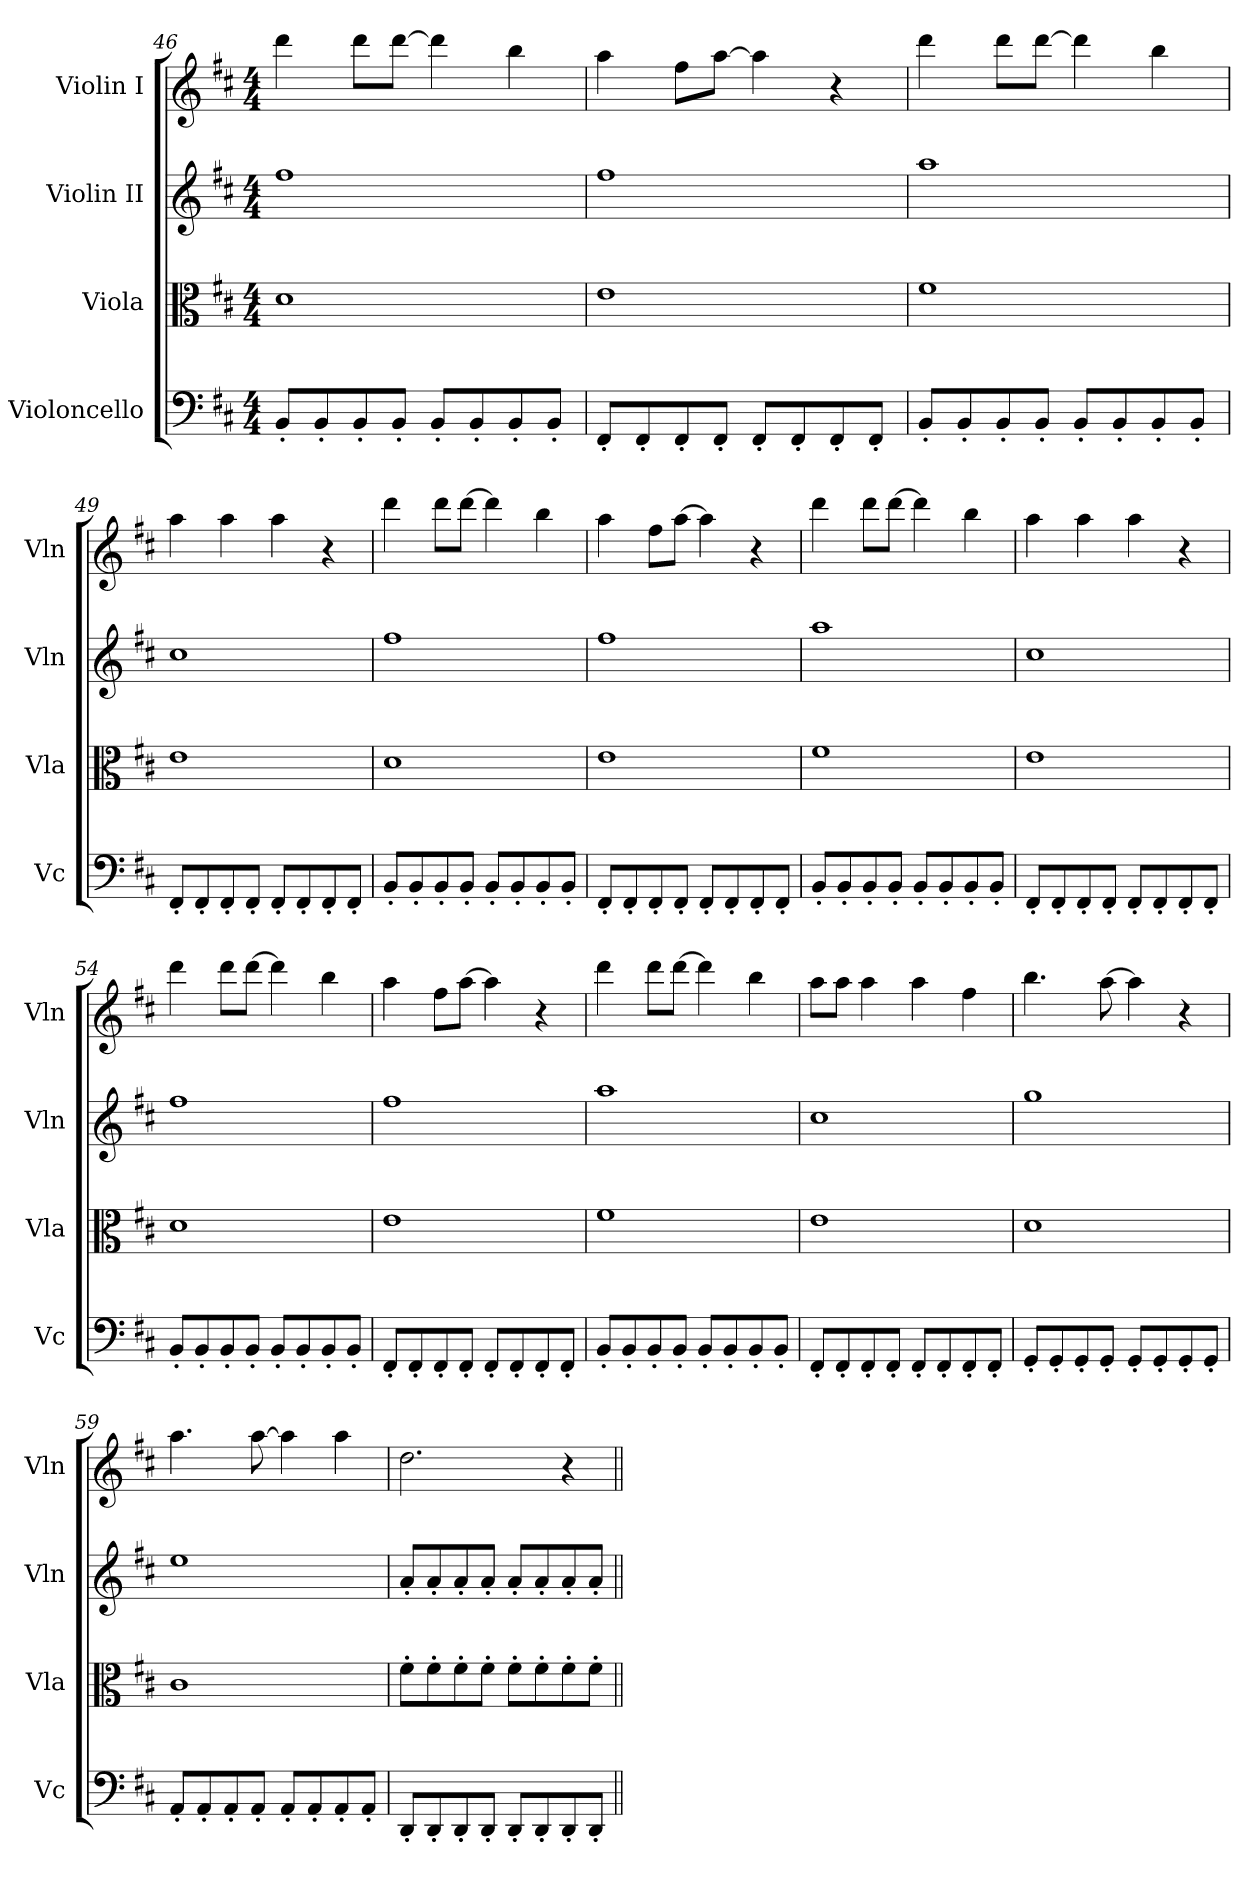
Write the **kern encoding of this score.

**kern	**kern	**kern	**kern
*part4	*part3	*part2	*part1
*staff4	*staff3	*staff2	*staff1
*I"Violoncello	*I"Viola	*I"Violin II	*I"Violin I
*I'Vc	*I'Vla	*I'Vln	*I'Vln
*clefF4	*clefC3	*clefG2	*clefG2
*k[f#c#]	*k[f#c#]	*k[f#c#]	*k[f#c#]
*M4/4	*M4/4	*M4/4	*M4/4
=46	=46	=46	=46
8BB'/L	1d	1ff#	4ddd\
8BB'/	.	.	.
8BB'/	.	.	8ddd\L
8BB'/J	.	.	[8ddd\J
8BB'/L	.	.	4ddd\]
8BB'/	.	.	.
8BB'/	.	.	4bb\
8BB'/J	.	.	.
=47	=47	=47	=47
8FF#'/L	1e	1ff#	4aa\
8FF#'/	.	.	.
8FF#'/	.	.	8ff#\L
8FF#'/J	.	.	[8aa\J
8FF#'/L	.	.	4aa\]
8FF#'/	.	.	.
8FF#'/	.	.	4r
8FF#'/J	.	.	.
=48	=48	=48	=48
8BB'/L	1f#	1aa	4ddd\
8BB'/	.	.	.
8BB'/	.	.	8ddd\L
8BB'/J	.	.	[8ddd\J
8BB'/L	.	.	4ddd\]
8BB'/	.	.	.
8BB'/	.	.	4bb\
8BB'/J	.	.	.
=49	=49	=49	=49
8FF#'/L	1e	1cc#	4aa\
8FF#'/	.	.	.
8FF#'/	.	.	4aa\
8FF#'/J	.	.	.
8FF#'/L	.	.	4aa\
8FF#'/	.	.	.
8FF#'/	.	.	4r
8FF#'/J	.	.	.
!!LO:LB:g=z
=50	=50	=50	=50
8BB'/L	1d	1ff#	4ddd\
8BB'/	.	.	.
8BB'/	.	.	8ddd\L
8BB'/J	.	.	[8ddd\J
8BB'/L	.	.	4ddd\]
8BB'/	.	.	.
8BB'/	.	.	4bb\
8BB'/J	.	.	.
=51	=51	=51	=51
8FF#'/L	1e	1ff#	4aa\
8FF#'/	.	.	.
8FF#'/	.	.	8ff#\L
8FF#'/J	.	.	[8aa\J
8FF#'/L	.	.	4aa\]
8FF#'/	.	.	.
8FF#'/	.	.	4r
8FF#'/J	.	.	.
=52	=52	=52	=52
8BB'/L	1f#	1aa	4ddd\
8BB'/	.	.	.
8BB'/	.	.	8ddd\L
8BB'/J	.	.	[8ddd\J
8BB'/L	.	.	4ddd\]
8BB'/	.	.	.
8BB'/	.	.	4bb\
8BB'/J	.	.	.
=53	=53	=53	=53
8FF#'/L	1e	1cc#	4aa\
8FF#'/	.	.	.
8FF#'/	.	.	4aa\
8FF#'/J	.	.	.
8FF#'/L	.	.	4aa\
8FF#'/	.	.	.
8FF#'/	.	.	4r
8FF#'/J	.	.	.
=54	=54	=54	=54
8BB'/L	1d	1ff#	4ddd\
8BB'/	.	.	.
8BB'/	.	.	8ddd\L
8BB'/J	.	.	[8ddd\J
8BB'/L	.	.	4ddd\]
8BB'/	.	.	.
8BB'/	.	.	4bb\
8BB'/J	.	.	.
!!LO:PB:g=z
=55	=55	=55	=55
8FF#'/L	1e	1ff#	4aa\
8FF#'/	.	.	.
8FF#'/	.	.	8ff#\L
8FF#'/J	.	.	[8aa\J
8FF#'/L	.	.	4aa\]
8FF#'/	.	.	.
8FF#'/	.	.	4r
8FF#'/J	.	.	.
=56	=56	=56	=56
8BB'/L	1f#	1aa	4ddd\
8BB'/	.	.	.
8BB'/	.	.	8ddd\L
8BB'/J	.	.	[8ddd\J
8BB'/L	.	.	4ddd\]
8BB'/	.	.	.
8BB'/	.	.	4bb\
8BB'/J	.	.	.
=57	=57	=57	=57
8FF#'/L	1e	1cc#	8aa\L
8FF#'/	.	.	8aa\J
8FF#'/	.	.	4aa\
8FF#'/J	.	.	.
8FF#'/L	.	.	4aa\
8FF#'/	.	.	.
8FF#'/	.	.	4ff#\
8FF#'/J	.	.	.
=58	=58	=58	=58
8GG'/L	1d	1gg	4.bb\
8GG'/	.	.	.
8GG'/	.	.	.
8GG'/J	.	.	[8aa\
8GG'/L	.	.	4aa\]
8GG'/	.	.	.
8GG'/	.	.	4r
8GG'/J	.	.	.
=59	=59	=59	=59
8AA'/L	1c#	1ee	4.aa\
8AA'/	.	.	.
8AA'/	.	.	.
8AA'/J	.	.	[8aa\
8AA'/L	.	.	4aa\]
8AA'/	.	.	.
8AA'/	.	.	4aa\
8AA'/J	.	.	.
!!LO:LB:g=z
=60	=60	=60	=60
8DD'/L	8f#'\L	8a'/L	2.dd\
8DD'/	8f#'\	8a'/	.
8DD'/	8f#'\	8a'/	.
8DD'/J	8f#'\J	8a'/J	.
8DD'/L	8f#'\L	8a'/L	.
8DD'/	8f#'\	8a'/	.
8DD'/	8f#'\	8a'/	4r
8DD'/J	8f#'\J	8a'/J	.
=||	=||	=||	=||
*-	*-	*-	*-
